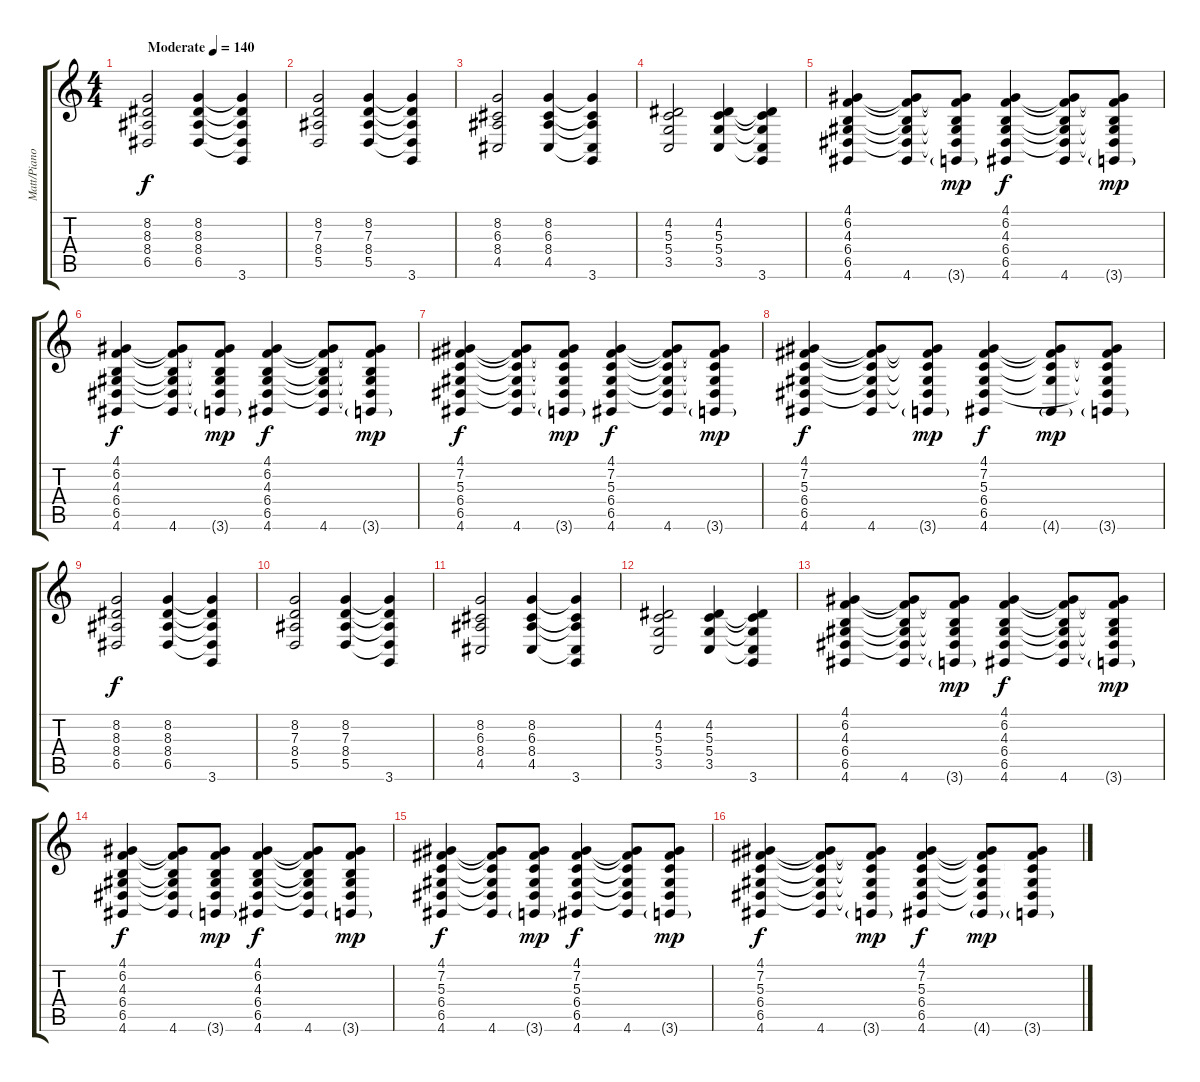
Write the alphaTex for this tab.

\track ("Matt/Piano" "Matt/Piano") {instrument acousticgrandpiano}
\staff {score tabs}
\tuning (E4 B3 G3 D3 A2 E2) {hide}
\ts (4 4)
\tempo (140 "Moderate")
\clef g2
\ks c
(8.2 8.3 8.4 6.5).2{dy f instrument acousticgrandpiano} (8.2 8.3 8.4 6.5).4 (8.2{t} 8.3{t} 8.4{t} 6.5{t} 3.6).4 |
(8.2 7.3 8.4 5.5).2 (8.2 7.3 8.4 5.5).4 (8.2{t} 7.3{t} 8.4{t} 5.5{t} 3.6).4 |
(8.2 6.3 8.4 4.5).2 (8.2 6.3 8.4 4.5).4 (8.2{t} 6.3{t} 8.4{t} 4.5{t} 3.6).4 |
(4.2 5.3 5.4 3.5).2 (4.2 5.3 5.4 3.5).4 (4.2{t} 5.3{t} 5.4{t} 3.5{t} 3.6).4 |
(4.1 6.2 4.3 6.4 6.5 4.6).4 (4.1{t} 6.2{t} 4.3{t} 6.4{t} 6.5{t} 4.6).8 (4.1{t} 6.2{t} 4.3{t} 6.4{t} 6.5{t} 3.6{g}).8{dy mp} (4.1 6.2 4.3 6.4 6.5 4.6).4{dy f} (4.1{t} 6.2{t} 4.3{t} 6.4{t} 6.5{t} 4.6).8 (4.1{t} 6.2{t} 4.3{t} 6.4{t} 6.5{t} 3.6{g}).8{dy mp} |
(4.1 6.2 4.3 6.4 6.5 4.6).4{dy f} (4.1{t} 6.2{t} 4.3{t} 6.4{t} 6.5{t} 4.6).8 (4.1{t} 6.2{t} 4.3{t} 6.4{t} 6.5{t} 3.6{g}).8{dy mp} (4.1 6.2 4.3 6.4 6.5 4.6).4{dy f} (4.1{t} 6.2{t} 4.3{t} 6.4{t} 6.5{t} 4.6).8 (4.1{t} 6.2{t} 4.3{t} 6.4{t} 6.5{t} 3.6{g}).8{dy mp} |
(4.1 7.2 5.3 6.4 6.5 4.6).4{dy f} (4.1{t} 7.2{t} 5.3{t} 6.4{t} 6.5{t} 4.6).8 (4.1{t} 7.2{t} 5.3{t} 6.4{t} 6.5{t} 3.6{g}).8{dy mp} (4.1 7.2 5.3 6.4 6.5 4.6).4{dy f} (4.1{t} 7.2{t} 5.3{t} 6.4{t} 6.5{t} 4.6).8 (4.1{t} 7.2{t} 5.3{t} 6.4{t} 6.5{t} 3.6{g}).8{dy mp} |
(4.1 7.2 5.3 6.4 6.5 4.6).4{dy f} (4.1{t} 7.2{t} 5.3{t} 6.4{t} 6.5{t} 4.6).8 (4.1{t} 7.2{t} 5.3{t} 6.4{t} 6.5{t} 3.6{g}).8{dy mp} (4.1 7.2 5.3 6.4 6.5 4.6).4{dy f} (4.1{t} 7.2{t} 5.3{t} 6.4{t} 4.6{g}).8{dy mp} (4.1{t} 7.2{t} 5.3{t} 6.4{t} 6.5{t} 3.6{g}).8 |
(8.2 8.3 8.4 6.5).2{dy f} (8.2 8.3 8.4 6.5).4 (8.2{t} 8.3{t} 8.4{t} 6.5{t} 3.6).4 |
(8.2 7.3 8.4 5.5).2 (8.2 7.3 8.4 5.5).4 (8.2{t} 7.3{t} 8.4{t} 5.5{t} 3.6).4 |
(8.2 6.3 8.4 4.5).2 (8.2 6.3 8.4 4.5).4 (8.2{t} 6.3{t} 8.4{t} 4.5{t} 3.6).4 |
(4.2 5.3 5.4 3.5).2 (4.2 5.3 5.4 3.5).4 (4.2{t} 5.3{t} 5.4{t} 3.5{t} 3.6).4 |
(4.1 6.2 4.3 6.4 6.5 4.6).4 (4.1{t} 6.2{t} 4.3{t} 6.4{t} 6.5{t} 4.6).8 (4.1{t} 6.2{t} 4.3{t} 6.4{t} 6.5{t} 3.6{g}).8{dy mp} (4.1 6.2 4.3 6.4 6.5 4.6).4{dy f} (4.1{t} 6.2{t} 4.3{t} 6.4{t} 6.5{t} 4.6).8 (4.1{t} 6.2{t} 4.3{t} 6.4{t} 6.5{t} 3.6{g}).8{dy mp} |
(4.1 6.2 4.3 6.4 6.5 4.6).4{dy f} (4.1{t} 6.2{t} 4.3{t} 6.4{t} 6.5{t} 4.6).8 (4.1{t} 6.2{t} 4.3{t} 6.4{t} 6.5{t} 3.6{g}).8{dy mp} (4.1 6.2 4.3 6.4 6.5 4.6).4{dy f} (4.1{t} 6.2{t} 4.3{t} 6.4{t} 6.5{t} 4.6).8 (4.1{t} 6.2{t} 4.3{t} 6.4{t} 6.5{t} 3.6{g}).8{dy mp} |
(4.1 7.2 5.3 6.4 6.5 4.6).4{dy f} (4.1{t} 7.2{t} 5.3{t} 6.4{t} 6.5{t} 4.6).8 (4.1{t} 7.2{t} 5.3{t} 6.4{t} 6.5{t} 3.6{g}).8{dy mp} (4.1 7.2 5.3 6.4 6.5 4.6).4{dy f} (4.1{t} 7.2{t} 5.3{t} 6.4{t} 6.5{t} 4.6).8 (4.1{t} 7.2{t} 5.3{t} 6.4{t} 6.5{t} 3.6{g}).8{dy mp} |
(4.1 7.2 5.3 6.4 6.5 4.6).4{dy f} (4.1{t} 7.2{t} 5.3{t} 6.4{t} 6.5{t} 4.6).8 (4.1{t} 7.2{t} 5.3{t} 6.4{t} 6.5{t} 3.6{g}).8{dy mp} (4.1 7.2 5.3 6.4 6.5 4.6).4{dy f} (4.1{t} 7.2{t} 5.3{t} 6.4{t} 6.5{t} 4.6{g}).8{dy mp} (4.1{t} 7.2{t} 5.3{t} 6.4{t} 6.5{t} 3.6{g}).8
